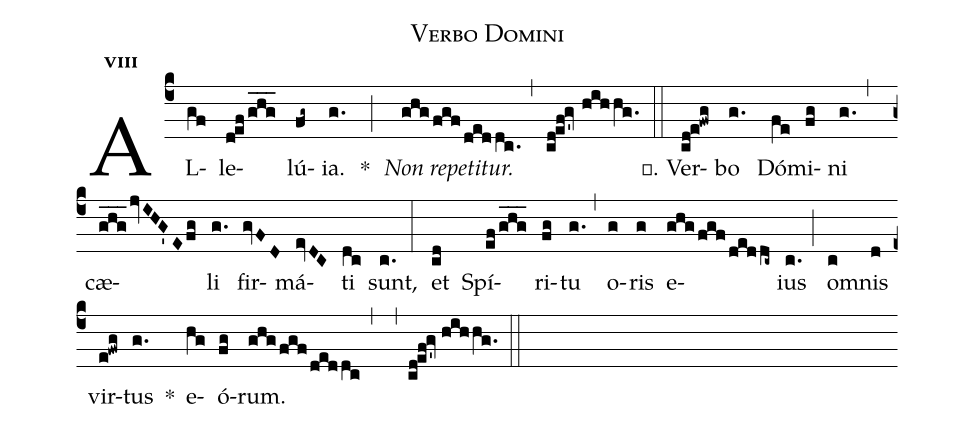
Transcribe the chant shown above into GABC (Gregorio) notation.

name:Verbo Domini;
mode:8;
office-part:Alleluia;
%%
(c4)AL(gf)le(d!ef/ghg___)lú(fg~)ia.(g.) *(;)  <i>Non repetitur.</i>(ghg/fgf/deddc.) (,) (cd!ef!gv'//hihhg.) (::) ℣. Ver(cd!e!fwg)bo(g.) Dó(fe)mi(fg)ni(g.) (,) cæ(ghg___/jvIHG'E/fg)li(g.) fir(gvFD)má(evDC)ti(dc) sunt,(c.) (:) et(cd) Spí(ef/ghg___)ri(fg)tu(g.) (,) o(g)ris(g) e(ghg/fgf/deddc~)ius(c.) (;) om(c)nis(d) vir(e!fwg)tus(g.) *() e(hg)ó(fg)rum.(ghg/fgf/deddc,) (,) (cd!ef!gv'//hihhg.) (::)
